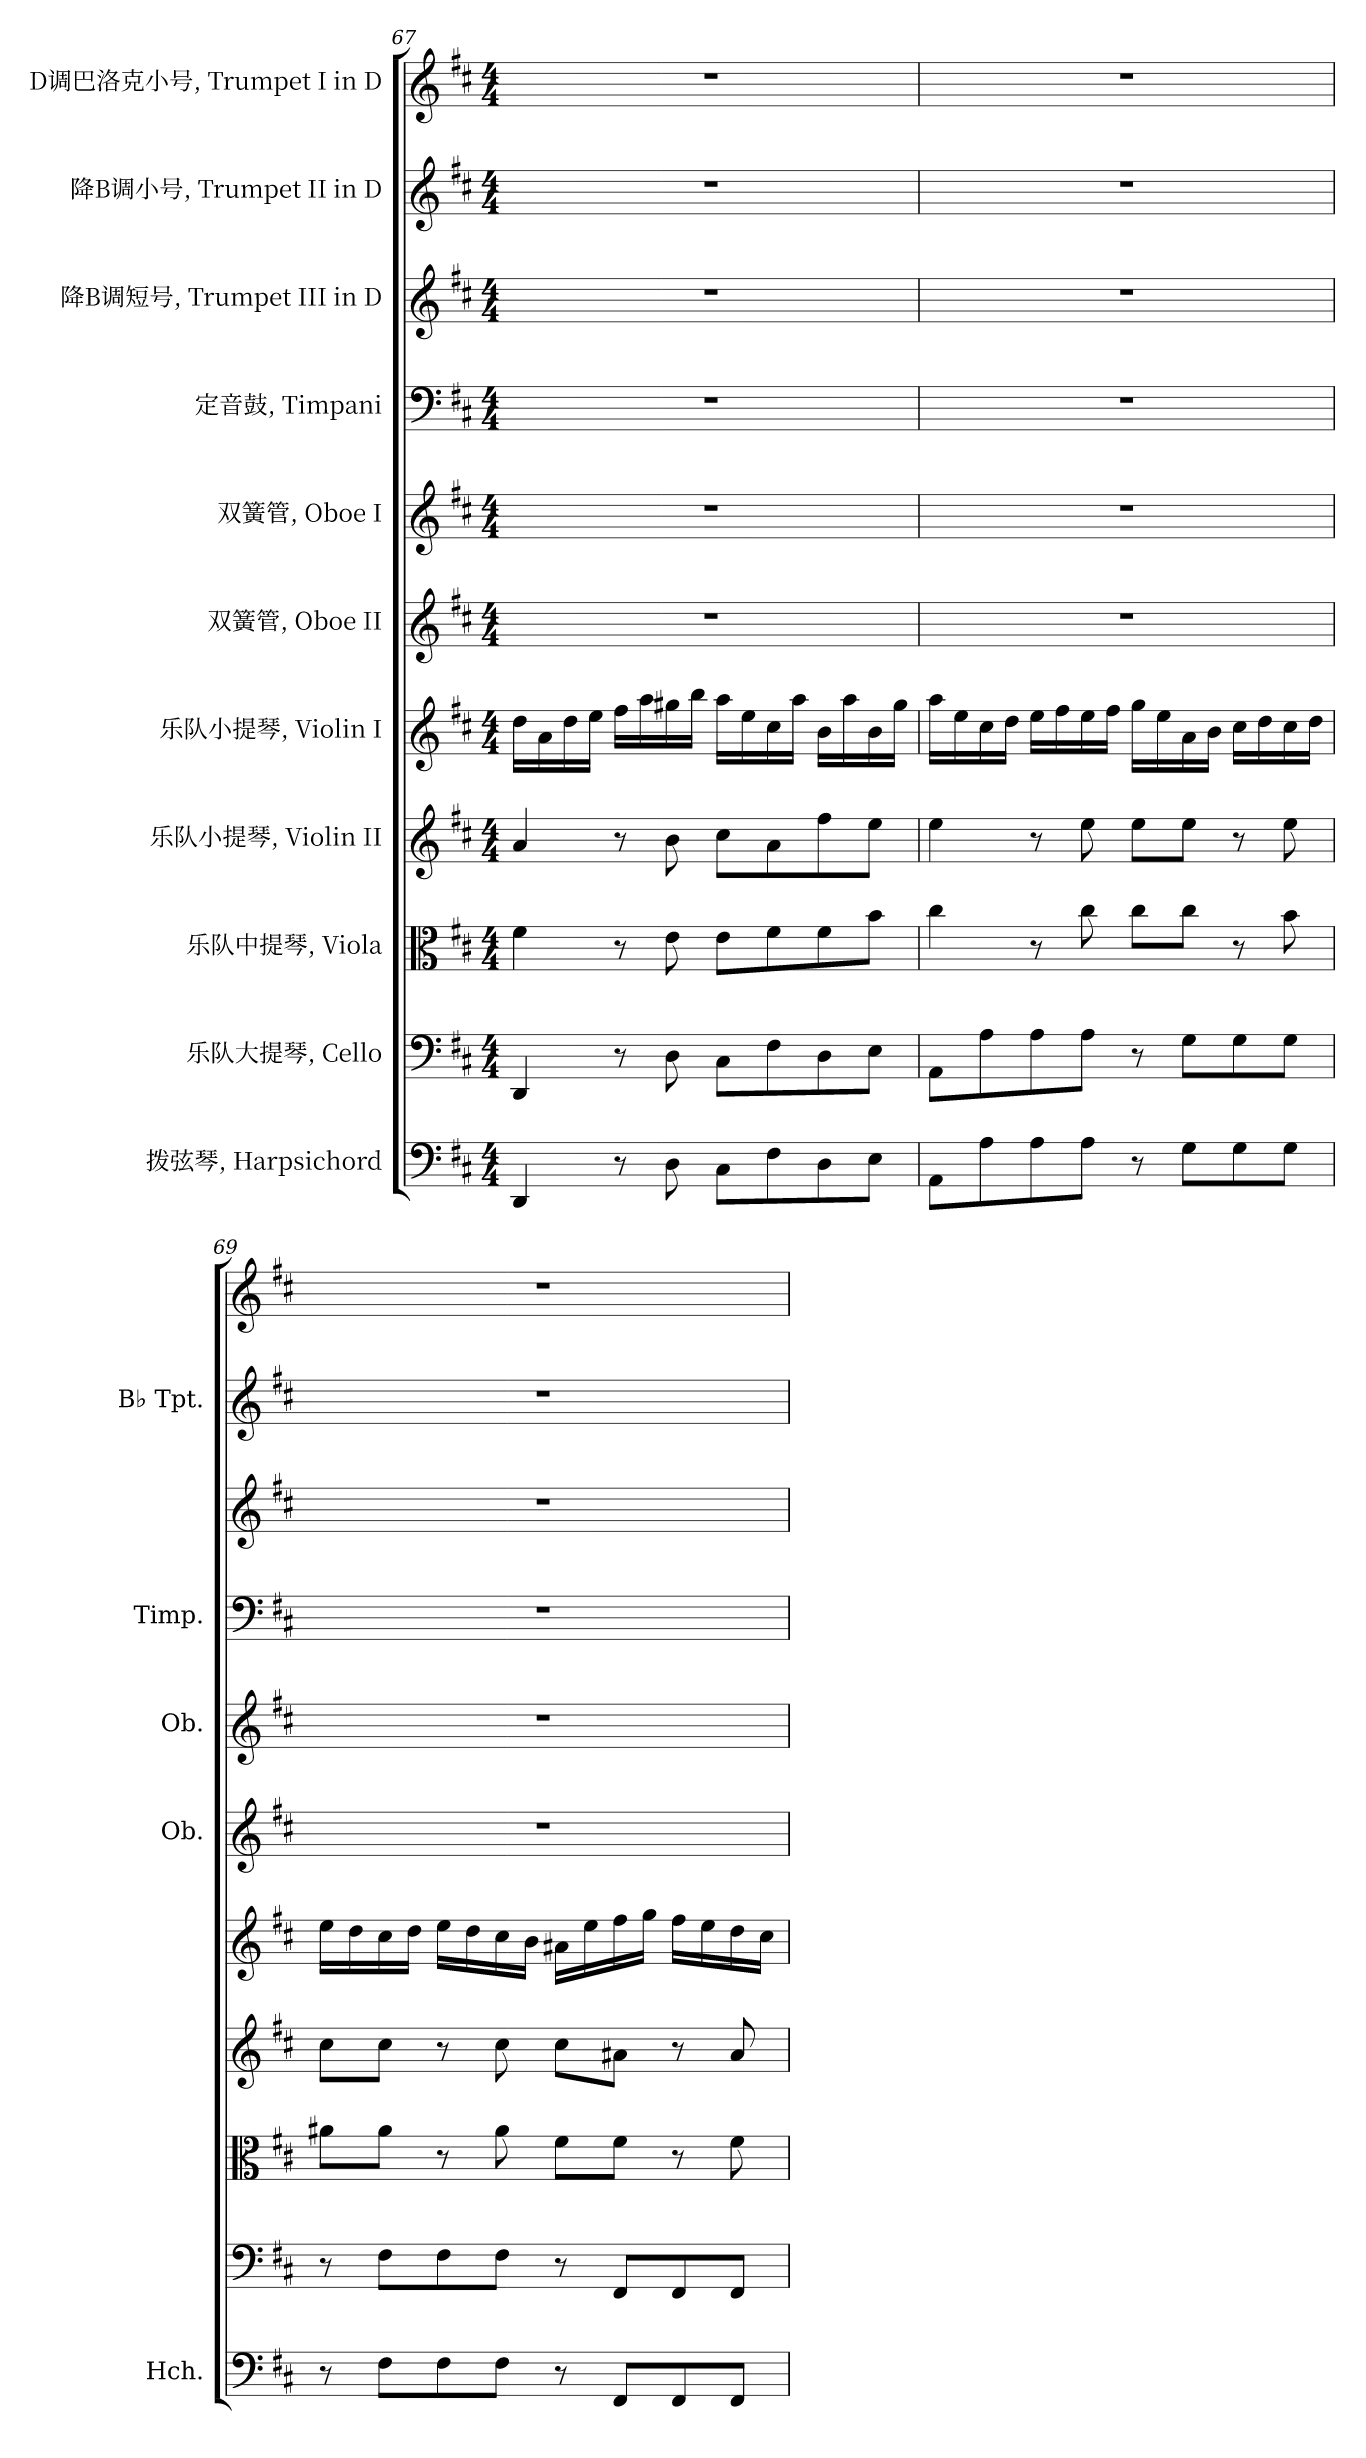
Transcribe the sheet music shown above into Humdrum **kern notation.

**kern	**kern	**kern	**kern	**kern	**kern	**kern	**kern	**kern	**kern	**kern
*part11	*part10	*part9	*part8	*part7	*part6	*part5	*part4	*part3	*part2	*part1
*staff11	*staff10	*staff9	*staff8	*staff7	*staff6	*staff5	*staff4	*staff3	*staff2	*staff1
*I"拨弦琴, Harpsichord	*I"乐队大提琴, Cello	*I"乐队中提琴, Viola	*I"乐队小提琴, Violin II	*I"乐队小提琴, Violin I	*I"双簧管, Oboe II	*I"双簧管, Oboe I	*I"定音鼓, Timpani	*I"降B调短号, Trumpet III in D	*I"降B调小号, Trumpet II in D	*I"D调巴洛克小号, Trumpet I in D
*I'Hch.	*	*	*	*	*I'Ob.	*I'Ob.	*I'Timp.	*	*I'B♭ Tpt.	*
!!LO:PB:g=z
*clefF4	*clefF4	*clefC3	*clefG2	*clefG2	*clefG2	*clefG2	*clefF4	*clefG2	*clefG2	*clefG2
*	*	*	*	*	*	*	*	*ITrd1c2	*ITrd1c2	*ITrd-1c-2
*k[f#c#]	*k[f#c#]	*k[f#c#]	*k[f#c#]	*k[f#c#]	*k[f#c#]	*k[f#c#]	*k[f#c#]	*k[]	*k[]	*k[f#c#g#d#]
*M4/4	*M4/4	*M4/4	*M4/4	*M4/4	*M4/4	*M4/4	*M4/4	*M4/4	*M4/4	*M4/4
=67	=67	=67	=67	=67	=67	=67	=67	=67	=67	=67
4DD/	4DD/	4f#\	4a/	16dd\LL	1r	1r	1r	1r	1r	1r
.	.	.	.	16a\	.	.	.	.	.	.
.	.	.	.	16dd\	.	.	.	.	.	.
.	.	.	.	16ee\JJ	.	.	.	.	.	.
8r	8r	8r	8r	16ff#\LL	.	.	.	.	.	.
.	.	.	.	16aa\	.	.	.	.	.	.
8D\	8D\	8e\	8b\	16gg#X\	.	.	.	.	.	.
.	.	.	.	16bb\JJ	.	.	.	.	.	.
8C#\L	8C#\L	8e\L	8cc#\L	16aa\LL	.	.	.	.	.	.
.	.	.	.	16ee\	.	.	.	.	.	.
8F#\	8F#\	8f#\	8a\	16cc#\	.	.	.	.	.	.
.	.	.	.	16aa\JJ	.	.	.	.	.	.
8D\	8D\	8f#\	8ff#\	16b\LL	.	.	.	.	.	.
.	.	.	.	16aa\	.	.	.	.	.	.
8E\J	8E\J	8b\J	8ee\J	16b\	.	.	.	.	.	.
.	.	.	.	16gg#\JJ	.	.	.	.	.	.
=68	=68	=68	=68	=68	=68	=68	=68	=68	=68	=68
8AA\L	8AA\L	4cc#\	4ee\	16aa\LL	1r	1r	1r	1r	1r	1r
.	.	.	.	16ee\	.	.	.	.	.	.
8A\	8A\	.	.	16cc#\	.	.	.	.	.	.
.	.	.	.	16dd\JJ	.	.	.	.	.	.
8A\	8A\	8r	8r	16ee\LL	.	.	.	.	.	.
.	.	.	.	16ff#\	.	.	.	.	.	.
8A\J	8A\J	8cc#\	8ee\	16ee\	.	.	.	.	.	.
.	.	.	.	16ff#\JJ	.	.	.	.	.	.
8r	8r	8cc#\L	8ee\L	16gg\LL	.	.	.	.	.	.
.	.	.	.	16ee\	.	.	.	.	.	.
8G\L	8G\L	8cc#\J	8ee\J	16a\	.	.	.	.	.	.
.	.	.	.	16b\JJ	.	.	.	.	.	.
8G\	8G\	8r	8r	16cc#\LL	.	.	.	.	.	.
.	.	.	.	16dd\	.	.	.	.	.	.
8G\J	8G\J	8b\	8ee\	16cc#\	.	.	.	.	.	.
.	.	.	.	16dd\JJ	.	.	.	.	.	.
!!LO:PB:g=z
=69	=69	=69	=69	=69	=69	=69	=69	=69	=69	=69
8r	8r	8a#X\L	8cc#\L	16ee\LL	1r	1r	1r	1r	1r	1r
.	.	.	.	16dd\	.	.	.	.	.	.
8F#\L	8F#\L	8a#\J	8cc#\J	16cc#\	.	.	.	.	.	.
.	.	.	.	16dd\JJ	.	.	.	.	.	.
8F#\	8F#\	8r	8r	16ee\LL	.	.	.	.	.	.
.	.	.	.	16dd\	.	.	.	.	.	.
8F#\J	8F#\J	8a#\	8cc#\	16cc#\	.	.	.	.	.	.
.	.	.	.	16b\JJ	.	.	.	.	.	.
8r	8r	8f#\L	8cc#\L	16a#X\LL	.	.	.	.	.	.
.	.	.	.	16ee\	.	.	.	.	.	.
8FF#/L	8FF#/L	8f#\J	8a#X\J	16ff#\	.	.	.	.	.	.
.	.	.	.	16gg\JJ	.	.	.	.	.	.
8FF#/	8FF#/	8r	8r	16ff#\LL	.	.	.	.	.	.
.	.	.	.	16ee\	.	.	.	.	.	.
8FF#/J	8FF#/J	8f#\	8a#/	16dd\	.	.	.	.	.	.
.	.	.	.	16cc#\JJ	.	.	.	.	.	.
=	=	=	=	=	=	=	=	=	=	=
*-	*-	*-	*-	*-	*-	*-	*-	*-	*-	*-
